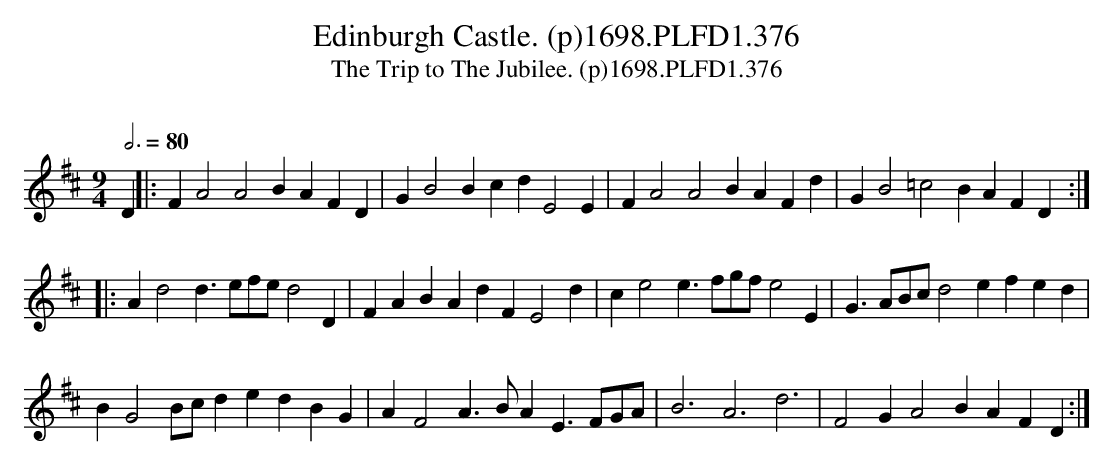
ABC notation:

X:1
T:Edinburgh Castle. (p)1698.PLFD1.376
T:Trip to The Jubilee. (p)1698.PLFD1.376, The
M:9/4
L:1/4
Q:3/4=80
O:
K:D
D||:FA2A2BAFD|GB2BcdE2E|FA2A2BAFd|GB2=c2BAFD:|
|:Ad2d>ef/e/d2D|FABAdFE2d|ce2e>fg/f/e2E|G>AB/c/d2efed|
BG2B/c/dedBG|AF2A>BAE>FG/A/|B3A3d3|F2GA2BAFD:|
